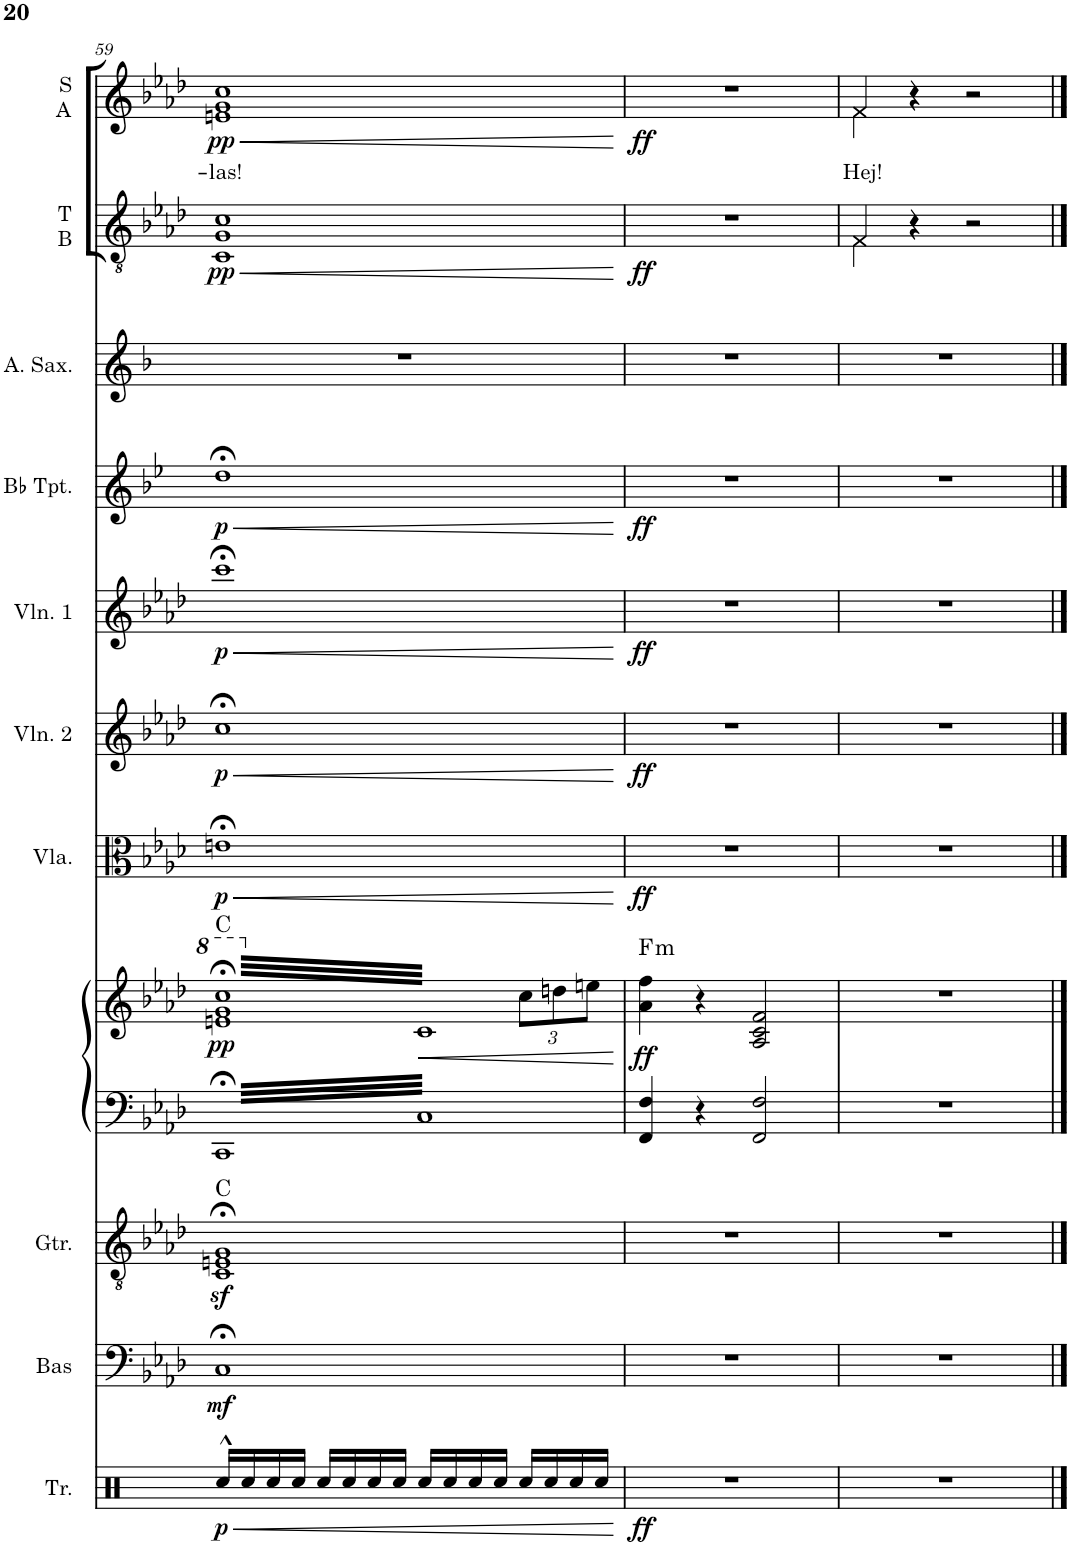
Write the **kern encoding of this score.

**kern	**dynam	**kern	**dynam	**kern	**harte	**kern	**kern	**dynam	**harte	**kern	**dynam	**kern	**dynam	**kern	**dynam	**kern	**dynam	**kern	**kern	**dynam	**kern	**text	**dynam
*part11	*part11	*part10	*part10	*part9	*part9	*part8	*part8	*part8	*part8	*part7	*part7	*part6	*part6	*part5	*part5	*part4	*part4	*part3	*part2	*part2	*part1	*part1	*part1
*staff12	*staff12	*staff11	*staff11	*staff10	*	*staff9	*staff8	*staff8/9	*	*staff7	*staff7	*staff6	*staff6	*staff5	*staff5	*staff4	*staff4	*staff3	*staff2	*staff2	*staff1	*staff1	*staff1
*I"Trummor	*	*I"Elbas	*	*I"Elgitarr	*	*I"Piano	*	*	*	*I"Viola	*	*I"Violin 2	*	*I"Violin 1	*	*I"Bb Trumpet	*	*I"Altsaxofon	*I"T B	*	*I"S A	*	*
*I'Tr.	*	*	*	*	*	*I'Pno	*	*	*	*I'Vla.	*	*I'Vln. 2	*	*I'Vln. 1	*	*I'Bb Tpt.	*	*I'A. Sax.	*I'T B	*	*I'S A	*	*
!!LO:PB:g=z
*clefX	*	*clefF4	*	*clefGv2	*	*clefF4	*clefG2	*	*	*clefC3	*	*clefG2	*	*clefG2	*	*clefG2	*	*clefG2	*clefGv2	*	*clefG2	*	*
*	*	*Trd7c12	*	*	*	*	*	*	*	*	*	*	*	*	*	*Trd1c2	*	*Trd5c9	*	*	*	*	*
*k[]	*	*k[b-e-a-d-]	*	*k[b-e-a-d-]	*	*k[b-e-a-d-]	*k[b-e-a-d-]	*	*	*k[b-e-a-d-]	*	*k[b-e-a-d-]	*	*k[b-e-a-d-]	*	*k[b-e-]	*	*k[b-]	*k[b-e-a-d-]	*	*k[b-e-a-d-]	*	*
*M2/2	*	*M2/2	*	*M2/2	*	*M2/2	*M2/2	*	*	*M2/2	*	*M2/2	*	*M2/2	*	*M2/2	*	*M2/2	*M2/2	*	*M2/2	*	*
*met(c|)	*	*met(c|)	*	*met(c|)	*	*met(c|)	*met(c|)	*	*	*met(c|)	*	*met(c|)	*	*met(c|)	*	*met(c|)	*	*met(c|)	*met(c|)	*	*met(c|)	*	*
=59	=59	=59	=59	=59	=59	=59	=59	=59	=59	=59	=59	=59	=59	=59	=59	=59	=59	=59	=59	=59	=59	=59	=59
!	!LO:HP:b	!	!	!	!	!	!	!	!	!	!LO:HP:b	!	!LO:HP:b	!	!LO:HP:b	!	!LO:HP:b	!	!	!LO:HP:b	!	!LO:LY:b	!LO:HP:b
*	*	*	*	*	*	*	*^	*	*	*	*	*	*	*	*	*	*	*	*^	*	*^	*	*
!	!LO:DY:n=1:b	!	!LO:DY:b	!	!	!	!	!	!LO:DY:b	!	!	!LO:DY:n=1:b	!	!LO:DY:n=1:b	!	!LO:DY:n=1:b	!	!LO:DY:n=1:b	!	!	!	!LO:DY:n=1:b	!	!	!	!LO:DY:n=1:b
*	*	*	*	*	*	*	*tremolo	*	*	*	*	*	*	*	*	*	*	*	*	*	*	*	*	*	*	*
16Rcc^^/LL	< p	1C;<	mf	1C;< 1En;< 1G;<	C:maj	3.CC;<	64een;< 64gg;< 64ccc;<LLLL	2.ryy	pp	C:maj	1en;<	< p	1cc;<	< p	1ccc;<	< p	1dd;<	< p	1r	1c	1C 1G	< pp	1g 1cc	1en	-las!	< pp
.	.	.	.	.	.	.	64cc	.	.	.	.	.	.	.	.	.	.	.	.	.	.	.	.	.	.	.
.	.	.	.	.	.	.	64een;< 64gg;< 64ccc;<	.	.	.	.	.	.	.	.	.	.	.	.	.	.	.	.	.	.	.
.	.	.	.	.	.	.	64cc	.	.	.	.	.	.	.	.	.	.	.	.	.	.	.	.	.	.	.
16Rcc/	.	.	.	.	.	.	64een;< 64gg;< 64ccc;<	.	.	.	.	.	.	.	.	.	.	.	.	.	.	.	.	.	.	.
.	.	.	.	.	.	.	64cc	.	.	.	.	.	.	.	.	.	.	.	.	.	.	.	.	.	.	.
.	.	.	.	.	.	.	64een;< 64gg;< 64ccc;<	.	.	.	.	.	.	.	.	.	.	.	.	.	.	.	.	.	.	.
.	.	.	.	.	.	.	64cc	.	.	.	.	.	.	.	.	.	.	.	.	.	.	.	.	.	.	.
16Rcc/	.	.	.	.	.	.	64een;< 64gg;< 64ccc;<	.	.	.	.	.	.	.	.	.	.	.	.	.	.	.	.	.	.	.
.	.	.	.	.	.	.	64cc	.	.	.	.	.	.	.	.	.	.	.	.	.	.	.	.	.	.	.
.	.	.	.	.	.	.	64een;< 64gg;< 64ccc;<	.	.	.	.	.	.	.	.	.	.	.	.	.	.	.	.	.	.	.
.	.	.	.	.	.	.	64cc	.	.	.	.	.	.	.	.	.	.	.	.	.	.	.	.	.	.	.
16Rcc/JJ	.	.	.	.	.	.	64een;< 64gg;< 64ccc;<	.	.	.	.	.	.	.	.	.	.	.	.	.	.	.	.	.	.	.
.	.	.	.	.	.	.	64cc	.	.	.	.	.	.	.	.	.	.	.	.	.	.	.	.	.	.	.
.	.	.	.	.	.	.	64een;< 64gg;< 64ccc;<	.	.	.	.	.	.	.	.	.	.	.	.	.	.	.	.	.	.	.
.	.	.	.	.	.	.	64cc	.	.	.	.	.	.	.	.	.	.	.	.	.	.	.	.	.	.	.
16Rcc/LL	.	.	.	.	.	.	64een;< 64gg;< 64ccc;<	.	.	.	.	.	.	.	.	.	.	.	.	.	.	.	.	.	.	.
.	.	.	.	.	.	.	64cc	.	.	.	.	.	.	.	.	.	.	.	.	.	.	.	.	.	.	.
.	.	.	.	.	.	.	64een;< 64gg;< 64ccc;<	.	.	.	.	.	.	.	.	.	.	.	.	.	.	.	.	.	.	.
.	.	.	.	.	.	.	64cc	.	.	.	.	.	.	.	.	.	.	.	.	.	.	.	.	.	.	.
16Rcc/	.	.	.	.	.	.	64een;< 64gg;< 64ccc;<	.	.	.	.	.	.	.	.	.	.	.	.	.	.	.	.	.	.	.
.	.	.	.	.	.	.	64cc	.	.	.	.	.	.	.	.	.	.	.	.	.	.	.	.	.	.	.
.	.	.	.	.	.	.	64een;< 64gg;< 64ccc;<	.	.	.	.	.	.	.	.	.	.	.	.	.	.	.	.	.	.	.
.	.	.	.	.	.	.	64cc	.	.	.	.	.	.	.	.	.	.	.	.	.	.	.	.	.	.	.
16Rcc/	.	.	.	.	.	.	64een;< 64gg;< 64ccc;<	.	.	.	.	.	.	.	.	.	.	.	.	.	.	.	.	.	.	.
.	.	.	.	.	.	.	64cc	.	.	.	.	.	.	.	.	.	.	.	.	.	.	.	.	.	.	.
.	.	.	.	.	.	.	64een;< 64gg;< 64ccc;<	.	.	.	.	.	.	.	.	.	.	.	.	.	.	.	.	.	.	.
.	.	.	.	.	.	.	64cc	.	.	.	.	.	.	.	.	.	.	.	.	.	.	.	.	.	.	.
16Rcc/JJ	.	.	.	.	.	.	64een;< 64gg;< 64ccc;<	.	.	.	.	.	.	.	.	.	.	.	.	.	.	.	.	.	.	.
.	.	.	.	.	.	.	64cc	.	.	.	.	.	.	.	.	.	.	.	.	.	.	.	.	.	.	.
.	.	.	.	.	.	.	64een;< 64gg;< 64ccc;<	.	.	.	.	.	.	.	.	.	.	.	.	.	.	.	.	.	.	.
.	.	.	.	.	.	.	64cc	.	.	.	.	.	.	.	.	.	.	.	.	.	.	.	.	.	.	.
!	!	!	!	!	!	!	!	!	!LO:HP:b	!	!	!	!	!	!	!	!	!	!	!	!	!	!	!	!	!
16Rcc/LL	.	.	.	.	.	3.C	64een;< 64gg;< 64ccc;<	.	<	.	.	.	.	.	.	.	.	.	.	.	.	.	.	.	.	.
.	.	.	.	.	.	.	64cc	.	.	.	.	.	.	.	.	.	.	.	.	.	.	.	.	.	.	.
.	.	.	.	.	.	.	64een;< 64gg;< 64ccc;<	.	.	.	.	.	.	.	.	.	.	.	.	.	.	.	.	.	.	.
.	.	.	.	.	.	.	64cc	.	.	.	.	.	.	.	.	.	.	.	.	.	.	.	.	.	.	.
16Rcc/	.	.	.	.	.	.	64een;< 64gg;< 64ccc;<	.	.	.	.	.	.	.	.	.	.	.	.	.	.	.	.	.	.	.
.	.	.	.	.	.	.	64cc	.	.	.	.	.	.	.	.	.	.	.	.	.	.	.	.	.	.	.
.	.	.	.	.	.	.	64een;< 64gg;< 64ccc;<	.	.	.	.	.	.	.	.	.	.	.	.	.	.	.	.	.	.	.
.	.	.	.	.	.	.	64cc	.	.	.	.	.	.	.	.	.	.	.	.	.	.	.	.	.	.	.
16Rcc/	.	.	.	.	.	.	64een;< 64gg;< 64ccc;<	.	.	.	.	.	.	.	.	.	.	.	.	.	.	.	.	.	.	.
.	.	.	.	.	.	.	64cc	.	.	.	.	.	.	.	.	.	.	.	.	.	.	.	.	.	.	.
.	.	.	.	.	.	.	64een;< 64gg;< 64ccc;<	.	.	.	.	.	.	.	.	.	.	.	.	.	.	.	.	.	.	.
.	.	.	.	.	.	.	64cc	.	.	.	.	.	.	.	.	.	.	.	.	.	.	.	.	.	.	.
16Rcc/JJ	.	.	.	.	.	.	64een;< 64gg;< 64ccc;<	.	.	.	.	.	.	.	.	.	.	.	.	.	.	.	.	.	.	.
.	.	.	.	.	.	.	64cc	.	.	.	.	.	.	.	.	.	.	.	.	.	.	.	.	.	.	.
.	.	.	.	.	.	.	64een;< 64gg;< 64ccc;<	.	.	.	.	.	.	.	.	.	.	.	.	.	.	.	.	.	.	.
.	.	.	.	.	.	.	64cc	.	.	.	.	.	.	.	.	.	.	.	.	.	.	.	.	.	.	.
*	*	*	*	*	*	*	*	*Xbrackettup	*	*	*	*	*	*	*	*	*	*	*	*	*	*	*	*	*	*
16Rcc/LL	.	.	.	.	.	.	64een;< 64gg;< 64ccc;<	12cc\L	.	.	.	.	.	.	.	.	.	.	.	.	.	.	.	.	.	.
.	.	.	.	.	.	.	64cc	.	.	.	.	.	.	.	.	.	.	.	.	.	.	.	.	.	.	.
.	.	.	.	.	.	.	64een;< 64gg;< 64ccc;<	.	.	.	.	.	.	.	.	.	.	.	.	.	.	.	.	.	.	.
.	.	.	.	.	.	.	64cc	.	.	.	.	.	.	.	.	.	.	.	.	.	.	.	.	.	.	.
16Rcc/	.	.	.	.	.	.	64een;< 64gg;< 64ccc;<	.	.	.	.	.	.	.	.	.	.	.	.	.	.	.	.	.	.	.
.	.	.	.	.	.	.	64cc	.	.	.	.	.	.	.	.	.	.	.	.	.	.	.	.	.	.	.
.	.	.	.	.	.	.	.	12ddn\	.	.	.	.	.	.	.	.	.	.	.	.	.	.	.	.	.	.
.	.	.	.	.	.	.	64een;< 64gg;< 64ccc;<	.	.	.	.	.	.	.	.	.	.	.	.	.	.	.	.	.	.	.
.	.	.	.	.	.	.	64cc	.	.	.	.	.	.	.	.	.	.	.	.	.	.	.	.	.	.	.
16Rcc/	.	.	.	.	.	.	64een;< 64gg;< 64ccc;<	.	.	.	.	.	.	.	.	.	.	.	.	.	.	.	.	.	.	.
.	.	.	.	.	.	.	64cc	.	.	.	.	.	.	.	.	.	.	.	.	.	.	.	.	.	.	.
.	.	.	.	.	.	.	64een;< 64gg;< 64ccc;<	.	.	.	.	.	.	.	.	.	.	.	.	.	.	.	.	.	.	.
.	.	.	.	.	.	.	.	12een\J	.	.	.	.	.	.	.	.	.	.	.	.	.	.	.	.	.	.
.	.	.	.	.	.	.	64cc	.	.	.	.	.	.	.	.	.	.	.	.	.	.	.	.	.	.	.
16Rcc/JJ	.	.	.	.	.	.	64een;< 64gg;< 64ccc;<	.	.	.	.	.	.	.	.	.	.	.	.	.	.	.	.	.	.	.
.	.	.	.	.	.	.	64cc	.	.	.	.	.	.	.	.	.	.	.	.	.	.	.	.	.	.	.
.	.	.	.	.	.	.	64een;< 64gg;< 64ccc;<	.	.	.	.	.	.	.	.	.	.	.	.	.	.	.	.	.	.	.
.	.	.	.	.	.	.	64ccJJJJ	.	.	.	.	.	.	.	.	.	.	.	.	.	.	.	.	.	.	.
*	*	*	*	*	*	*	*Xtremolo	*	*	*	*	*	*	*	*	*	*	*	*	*	*	*	*	*	*	*
*	*	*	*	*	*	*	*	*	*	*	*	*	*	*	*	*	*	*	*	*v	*v	*	*	*	*	*
*	*	*	*	*	*	*	*v	*v	*	*	*	*	*	*	*	*	*	*	*	*	*	*v	*v	*	*
.	[	.	.	.	.	.	.	[	.	.	[	.	[	.	[	.	[	.	.	[	.	.	[
=60	=60	=60	=60	=60	=60	=60	=60	=60	=60	=60	=60	=60	=60	=60	=60	=60	=60	=60	=60	=60	=60	=60	=60
*	*	*	*	*	*	*	*	*	*	*	*	*	*	*	*	*	*	*	*^	*	*^	*	*
!	!LO:DY:b	!	!	!	!	!	!	!LO:DY:b	!LO:H:kt=m	!	!LO:DY:b	!	!LO:DY:b	!	!LO:DY:b	!	!LO:DY:b	!	!	!	!LO:DY:b	!	!	!	!LO:DY:b
1r	ff	1r	.	1r	.	4FF/ 4F/	4a-\ 4ff\	ff	F:min	1r	ff	1r	ff	1r	ff	1r	ff	1r	1r	1r	ff	1r	1r	.	ff
.	.	.	.	.	.	.	.	.	.	.	.	.	.	.	.	.	.	.	.	.	.	.	.	.	.
.	.	.	.	.	.	.	.	.	.	.	.	.	.	.	.	.	.	.	.	.	.	.	.	.	.
.	.	.	.	.	.	.	.	.	.	.	.	.	.	.	.	.	.	.	.	.	.	.	.	.	.
.	.	.	.	.	.	.	.	.	.	.	.	.	.	.	.	.	.	.	.	.	.	.	.	.	.
.	.	.	.	.	.	.	.	.	.	.	.	.	.	.	.	.	.	.	.	.	.	.	.	.	.
.	.	.	.	.	.	.	.	.	.	.	.	.	.	.	.	.	.	.	.	.	.	.	.	.	.
.	.	.	.	.	.	.	.	.	.	.	.	.	.	.	.	.	.	.	.	.	.	.	.	.	.
.	.	.	.	.	.	.	.	.	.	.	.	.	.	.	.	.	.	.	.	.	.	.	.	.	.
.	.	.	.	.	.	.	.	.	.	.	.	.	.	.	.	.	.	.	.	.	.	.	.	.	.
.	.	.	.	.	.	.	.	.	.	.	.	.	.	.	.	.	.	.	.	.	.	.	.	.	.
.	.	.	.	.	.	.	.	.	.	.	.	.	.	.	.	.	.	.	.	.	.	.	.	.	.
.	.	.	.	.	.	.	.	.	.	.	.	.	.	.	.	.	.	.	.	.	.	.	.	.	.
.	.	.	.	.	.	.	.	.	.	.	.	.	.	.	.	.	.	.	.	.	.	.	.	.	.
.	.	.	.	.	.	.	.	.	.	.	.	.	.	.	.	.	.	.	.	.	.	.	.	.	.
.	.	.	.	.	.	.	.	.	.	.	.	.	.	.	.	.	.	.	.	.	.	.	.	.	.
.	.	.	.	.	.	4r	4r	.	.	.	.	.	.	.	.	.	.	.	.	.	.	.	.	.	.
.	.	.	.	.	.	.	.	.	.	.	.	.	.	.	.	.	.	.	.	.	.	.	.	.	.
.	.	.	.	.	.	.	.	.	.	.	.	.	.	.	.	.	.	.	.	.	.	.	.	.	.
.	.	.	.	.	.	.	.	.	.	.	.	.	.	.	.	.	.	.	.	.	.	.	.	.	.
.	.	.	.	.	.	.	.	.	.	.	.	.	.	.	.	.	.	.	.	.	.	.	.	.	.
.	.	.	.	.	.	.	.	.	.	.	.	.	.	.	.	.	.	.	.	.	.	.	.	.	.
.	.	.	.	.	.	.	.	.	.	.	.	.	.	.	.	.	.	.	.	.	.	.	.	.	.
.	.	.	.	.	.	.	.	.	.	.	.	.	.	.	.	.	.	.	.	.	.	.	.	.	.
.	.	.	.	.	.	.	.	.	.	.	.	.	.	.	.	.	.	.	.	.	.	.	.	.	.
.	.	.	.	.	.	.	.	.	.	.	.	.	.	.	.	.	.	.	.	.	.	.	.	.	.
.	.	.	.	.	.	.	.	.	.	.	.	.	.	.	.	.	.	.	.	.	.	.	.	.	.
.	.	.	.	.	.	.	.	.	.	.	.	.	.	.	.	.	.	.	.	.	.	.	.	.	.
.	.	.	.	.	.	.	.	.	.	.	.	.	.	.	.	.	.	.	.	.	.	.	.	.	.
.	.	.	.	.	.	.	.	.	.	.	.	.	.	.	.	.	.	.	.	.	.	.	.	.	.
.	.	.	.	.	.	.	.	.	.	.	.	.	.	.	.	.	.	.	.	.	.	.	.	.	.
.	.	.	.	.	.	.	.	.	.	.	.	.	.	.	.	.	.	.	.	.	.	.	.	.	.
.	.	.	.	.	.	2FF/ 2F/	2A-/ 2c/ 2f/	.	.	.	.	.	.	.	.	.	.	.	.	.	.	.	.	.	.
=61	=61	=61	=61	=61	=61	=61	=61	=61	=61	=61	=61	=61	=61	=61	=61	=61	=61	=61	=61	=61	=61	=61	=61	=61	=61
!	!	!	!	!	!	!	!	!	!	!	!	!	!	!	!	!	!	!	!	!	!	!	!	!LO:LY:b	!
1r	.	1r	.	1r	.	1r	1r	.	.	1r	.	1r	.	1r	.	1r	.	1r	4F/	4F\	.	4f/	4f\	Hej!	.
.	.	.	.	.	.	.	.	.	.	.	.	.	.	.	.	.	.	.	4r	4r	.	4r	4r	.	.
.	.	.	.	.	.	.	.	.	.	.	.	.	.	.	.	.	.	.	2r	2r	.	2r	2r	.	.
*	*	*	*	*	*	*	*	*	*	*	*	*	*	*	*	*	*	*	*v	*v	*	*	*	*	*
*	*	*	*	*	*	*	*	*	*	*	*	*	*	*	*	*	*	*	*	*	*v	*v	*	*
==	==	==	==	==	==	==	==	==	==	==	==	==	==	==	==	==	==	==	==	==	==	==	==
*-	*-	*-	*-	*-	*-	*-	*-	*-	*-	*-	*-	*-	*-	*-	*-	*-	*-	*-	*-	*-	*-	*-	*-
